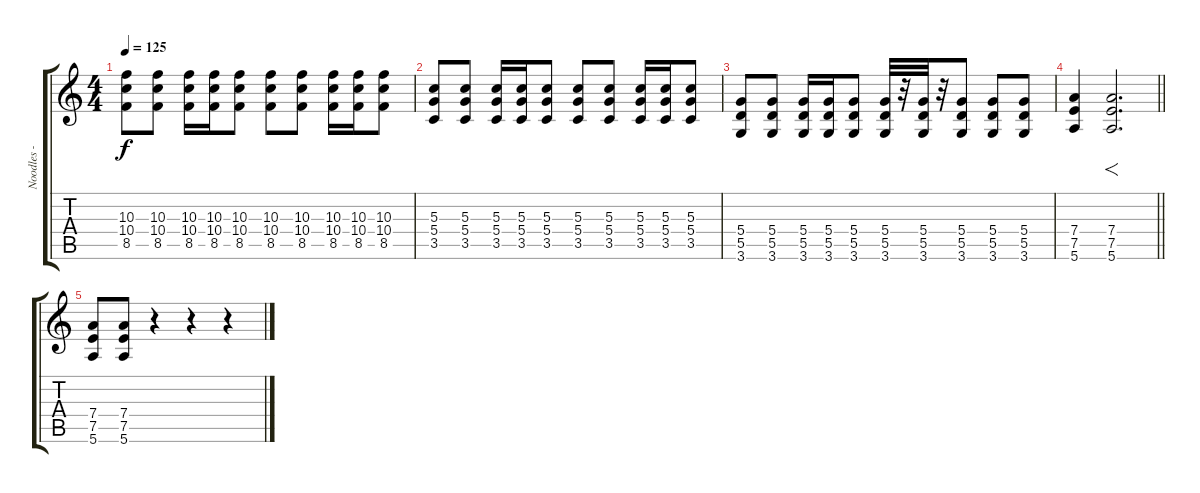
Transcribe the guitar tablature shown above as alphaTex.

\track ("Noodles - Guitar" "Noodles - ") {instrument distortionguitar}
\staff {score tabs}
\tuning (E4 B3 G3 D3 A2 E2) {hide}
\ts (4 4)
\tempo 125
\clef g2
\ks c
(10.3 10.4 8.5).8{dy f} (10.3 10.4 8.5).8 (10.3 10.4 8.5).16 (10.3 10.4 8.5).16 (10.3 10.4 8.5).8 (10.3 10.4 8.5).8 (10.3 10.4 8.5).8 (10.3 10.4 8.5).16 (10.3 10.4 8.5).16 (10.3 10.4 8.5).8 |
(5.3 5.4 3.5).8 (5.3 5.4 3.5).8 (5.3 5.4 3.5).16 (5.3 5.4 3.5).16 (5.3 5.4 3.5).8 (5.3 5.4 3.5).8 (5.3 5.4 3.5).8 (5.3 5.4 3.5).16 (5.3 5.4 3.5).16 (5.3 5.4 3.5).8 |
(5.4 5.5 3.6).8 (5.4 5.5 3.6).8 (5.4 5.5 3.6).16 (5.4 5.5 3.6).16 (5.4 5.5 3.6).8 (5.4 5.5 3.6).32 r.32 (5.4 5.5 3.6).32 r.32 (5.4 5.5 3.6).8 (5.4 5.5 3.6).8 (5.4 5.5 3.6).8 |
\barLineRight lightlight
(7.4 7.5 5.6).4 (7.4 7.5 5.6).2{f d} |
(7.4 7.5 5.6).8 (7.4 7.5 5.6).8 r.4 r.4 r.4
